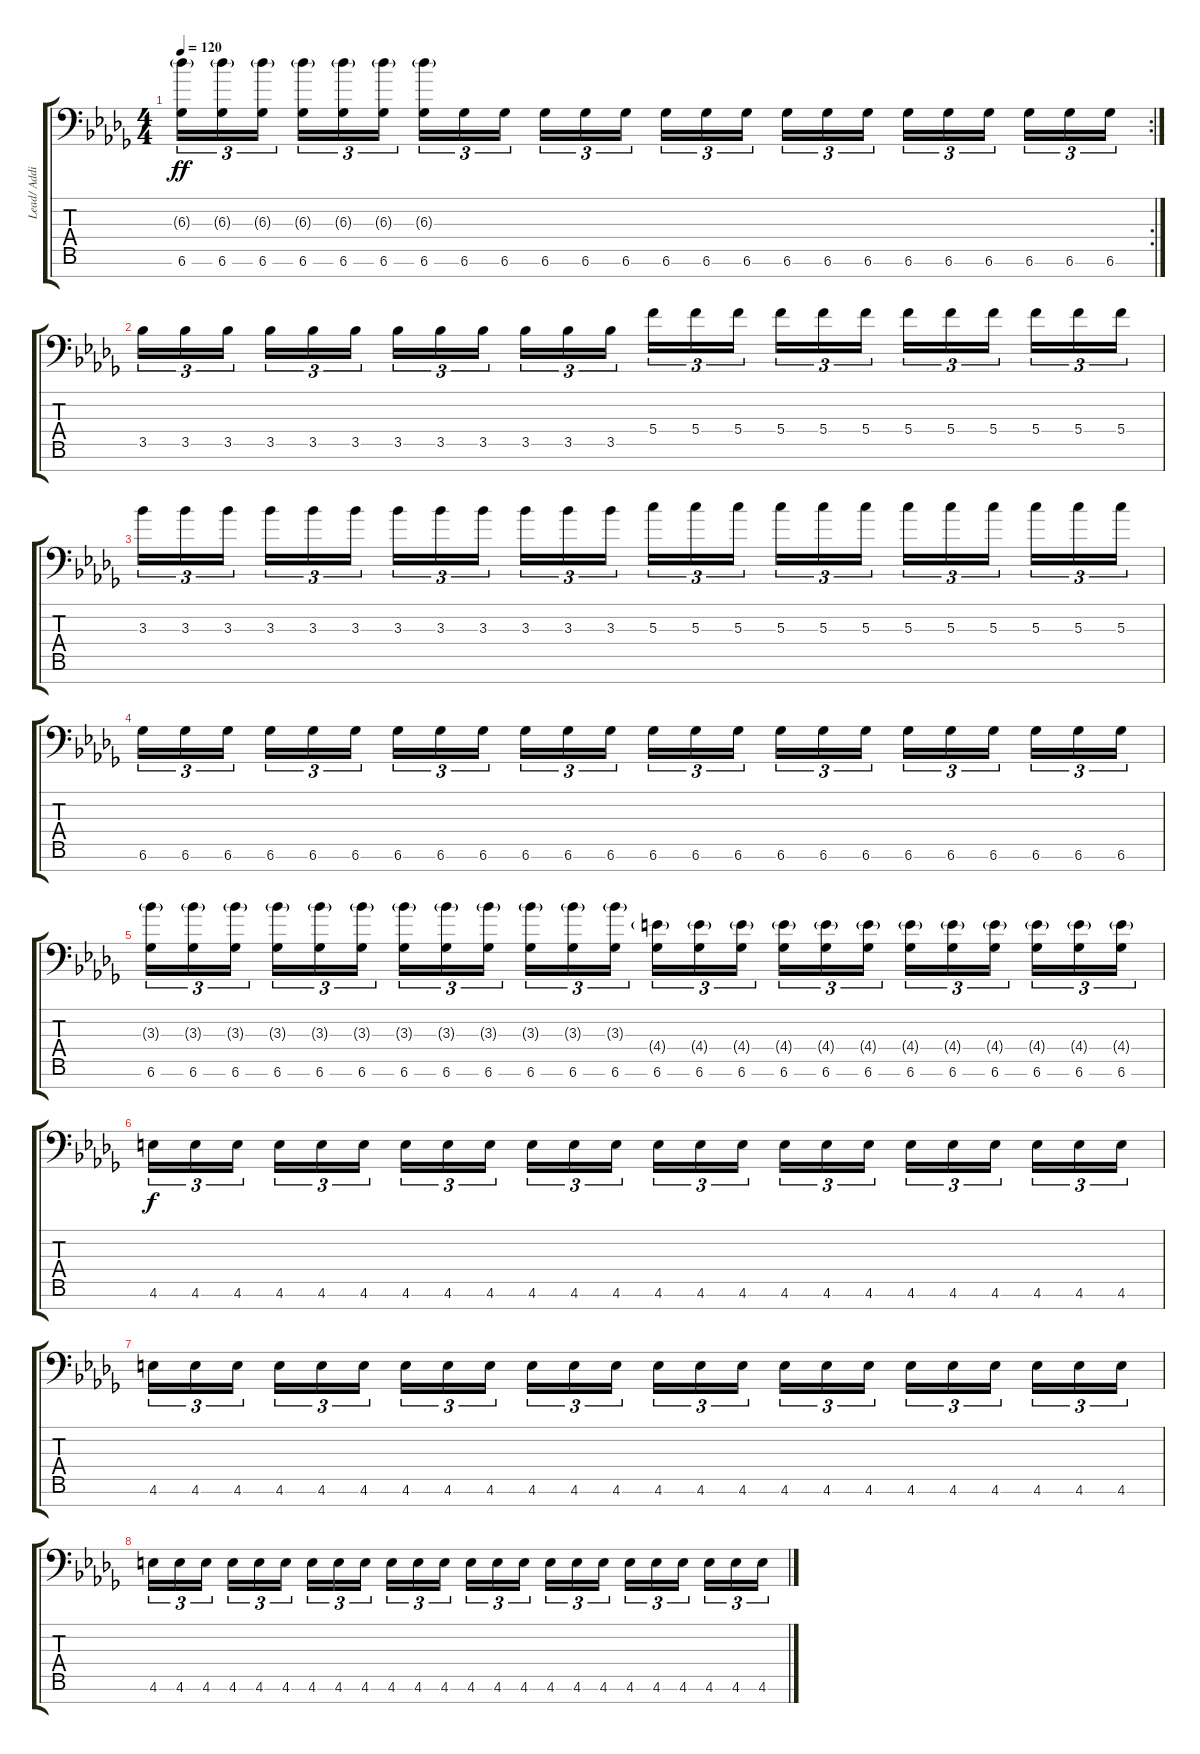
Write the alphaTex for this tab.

\track ("Lead/ Additional" "Lead/ Addi") {instrument overdrivenguitar}
\staff {score tabs}
\tuning (E4 C4 G3 C3 G2 C2 G1) {hide}
\rc 2
\ts (4 4)
\tempo 120
\clef f4
\ks bbminor
(6.3{g} 6.6).16{tu (3 2) dy ff} (6.3{g} 6.6).16{tu (3 2)} (6.3{g} 6.6).16{tu (3 2) beam splitsecondary} (6.3{g} 6.6).16{tu (3 2)} (6.3{g} 6.6).16{tu (3 2)} (6.3{g} 6.6).16{tu (3 2)} (6.3{g} 6.6).16{tu (3 2)} 6.6.16{tu (3 2)} 6.6.16{tu (3 2) beam splitsecondary} 6.6.16{tu (3 2)} 6.6.16{tu (3 2)} 6.6.16{tu (3 2)} 6.6.16{tu (3 2)} 6.6.16{tu (3 2)} 6.6.16{tu (3 2) beam splitsecondary} 6.6.16{tu (3 2)} 6.6.16{tu (3 2)} 6.6.16{tu (3 2)} 6.6.16{tu (3 2)} 6.6.16{tu (3 2)} 6.6.16{tu (3 2) beam splitsecondary} 6.6.16{tu (3 2)} 6.6.16{tu (3 2)} 6.6.16{tu (3 2)} |
3.5.16{tu (3 2)} 3.5.16{tu (3 2)} 3.5.16{tu (3 2) beam splitsecondary} 3.5.16{tu (3 2)} 3.5.16{tu (3 2)} 3.5.16{tu (3 2)} 3.5.16{tu (3 2)} 3.5.16{tu (3 2)} 3.5.16{tu (3 2) beam splitsecondary} 3.5.16{tu (3 2)} 3.5.16{tu (3 2)} 3.5.16{tu (3 2)} 5.4.16{tu (3 2)} 5.4.16{tu (3 2)} 5.4.16{tu (3 2) beam splitsecondary} 5.4.16{tu (3 2)} 5.4.16{tu (3 2)} 5.4.16{tu (3 2)} 5.4.16{tu (3 2)} 5.4.16{tu (3 2)} 5.4.16{tu (3 2) beam splitsecondary} 5.4.16{tu (3 2)} 5.4.16{tu (3 2)} 5.4.16{tu (3 2)} |
3.3.16{tu (3 2)} 3.3.16{tu (3 2)} 3.3.16{tu (3 2) beam splitsecondary} 3.3.16{tu (3 2)} 3.3.16{tu (3 2)} 3.3.16{tu (3 2)} 3.3.16{tu (3 2)} 3.3.16{tu (3 2)} 3.3.16{tu (3 2) beam splitsecondary} 3.3.16{tu (3 2)} 3.3.16{tu (3 2)} 3.3.16{tu (3 2)} 5.3.16{tu (3 2)} 5.3.16{tu (3 2)} 5.3.16{tu (3 2) beam splitsecondary} 5.3.16{tu (3 2)} 5.3.16{tu (3 2)} 5.3.16{tu (3 2)} 5.3.16{tu (3 2)} 5.3.16{tu (3 2)} 5.3.16{tu (3 2) beam splitsecondary} 5.3.16{tu (3 2)} 5.3.16{tu (3 2)} 5.3.16{tu (3 2)} |
6.6.16{tu (3 2)} 6.6.16{tu (3 2)} 6.6.16{tu (3 2) beam splitsecondary} 6.6.16{tu (3 2)} 6.6.16{tu (3 2)} 6.6.16{tu (3 2)} 6.6.16{tu (3 2)} 6.6.16{tu (3 2)} 6.6.16{tu (3 2) beam splitsecondary} 6.6.16{tu (3 2)} 6.6.16{tu (3 2)} 6.6.16{tu (3 2)} 6.6.16{tu (3 2)} 6.6.16{tu (3 2)} 6.6.16{tu (3 2) beam splitsecondary} 6.6.16{tu (3 2)} 6.6.16{tu (3 2)} 6.6.16{tu (3 2)} 6.6.16{tu (3 2)} 6.6.16{tu (3 2)} 6.6.16{tu (3 2) beam splitsecondary} 6.6.16{tu (3 2)} 6.6.16{tu (3 2)} 6.6.16{tu (3 2)} |
(3.3{g} 6.6).16{tu (3 2)} (3.3{g} 6.6).16{tu (3 2)} (3.3{g} 6.6).16{tu (3 2) beam splitsecondary} (3.3{g} 6.6).16{tu (3 2)} (3.3{g} 6.6).16{tu (3 2)} (3.3{g} 6.6).16{tu (3 2)} (3.3{g} 6.6).16{tu (3 2)} (3.3{g} 6.6).16{tu (3 2)} (3.3{g} 6.6).16{tu (3 2) beam splitsecondary} (3.3{g} 6.6).16{tu (3 2)} (3.3{g} 6.6).16{tu (3 2)} (3.3{g} 6.6).16{tu (3 2)} (4.4{g} 6.6).16{tu (3 2)} (4.4{g} 6.6).16{tu (3 2)} (4.4{g} 6.6).16{tu (3 2) beam splitsecondary} (4.4{g} 6.6).16{tu (3 2)} (4.4{g} 6.6).16{tu (3 2)} (4.4{g} 6.6).16{tu (3 2)} (4.4{g} 6.6).16{tu (3 2)} (4.4{g} 6.6).16{tu (3 2)} (4.4{g} 6.6).16{tu (3 2) beam splitsecondary} (4.4{g} 6.6).16{tu (3 2)} (4.4{g} 6.6).16{tu (3 2)} (4.4{g} 6.6).16{tu (3 2)} |
4.6.16{tu (3 2) dy f} 4.6.16{tu (3 2)} 4.6.16{tu (3 2) beam splitsecondary} 4.6.16{tu (3 2)} 4.6.16{tu (3 2)} 4.6.16{tu (3 2)} 4.6.16{tu (3 2)} 4.6.16{tu (3 2)} 4.6.16{tu (3 2) beam splitsecondary} 4.6.16{tu (3 2)} 4.6.16{tu (3 2)} 4.6.16{tu (3 2)} 4.6.16{tu (3 2)} 4.6.16{tu (3 2)} 4.6.16{tu (3 2) beam splitsecondary} 4.6.16{tu (3 2)} 4.6.16{tu (3 2)} 4.6.16{tu (3 2)} 4.6.16{tu (3 2)} 4.6.16{tu (3 2)} 4.6.16{tu (3 2) beam splitsecondary} 4.6.16{tu (3 2)} 4.6.16{tu (3 2)} 4.6.16{tu (3 2)} |
4.6.16{tu (3 2)} 4.6.16{tu (3 2)} 4.6.16{tu (3 2) beam splitsecondary} 4.6.16{tu (3 2)} 4.6.16{tu (3 2)} 4.6.16{tu (3 2)} 4.6.16{tu (3 2)} 4.6.16{tu (3 2)} 4.6.16{tu (3 2) beam splitsecondary} 4.6.16{tu (3 2)} 4.6.16{tu (3 2)} 4.6.16{tu (3 2)} 4.6.16{tu (3 2)} 4.6.16{tu (3 2)} 4.6.16{tu (3 2) beam splitsecondary} 4.6.16{tu (3 2)} 4.6.16{tu (3 2)} 4.6.16{tu (3 2)} 4.6.16{tu (3 2)} 4.6.16{tu (3 2)} 4.6.16{tu (3 2) beam splitsecondary} 4.6.16{tu (3 2)} 4.6.16{tu (3 2)} 4.6.16{tu (3 2)} |
4.6.16{tu (3 2)} 4.6.16{tu (3 2)} 4.6.16{tu (3 2) beam splitsecondary} 4.6.16{tu (3 2)} 4.6.16{tu (3 2)} 4.6.16{tu (3 2)} 4.6.16{tu (3 2)} 4.6.16{tu (3 2)} 4.6.16{tu (3 2) beam splitsecondary} 4.6.16{tu (3 2)} 4.6.16{tu (3 2)} 4.6.16{tu (3 2)} 4.6.16{tu (3 2)} 4.6.16{tu (3 2)} 4.6.16{tu (3 2) beam splitsecondary} 4.6.16{tu (3 2)} 4.6.16{tu (3 2)} 4.6.16{tu (3 2)} 4.6.16{tu (3 2)} 4.6.16{tu (3 2)} 4.6.16{tu (3 2) beam splitsecondary} 4.6.16{tu (3 2)} 4.6.16{tu (3 2)} 4.6.16{tu (3 2)}
